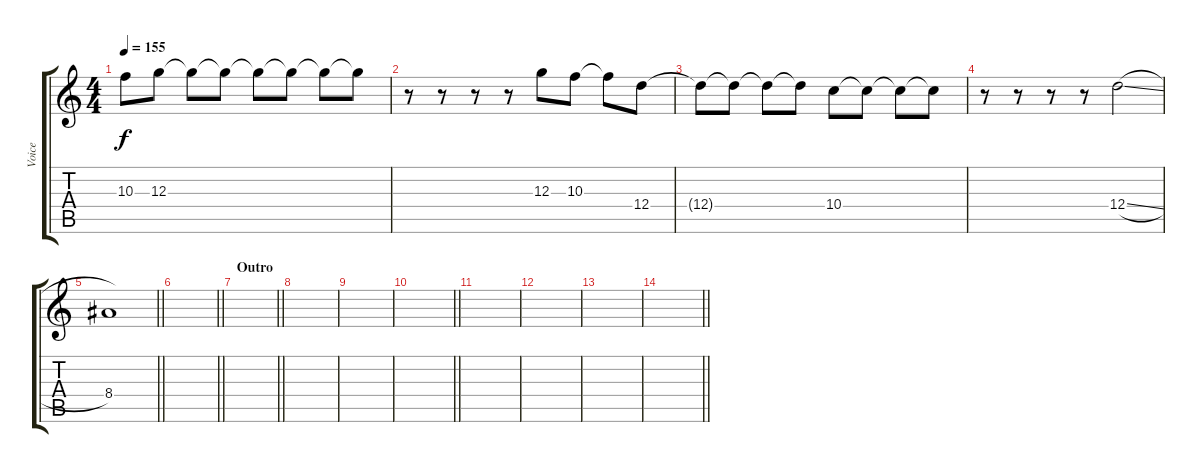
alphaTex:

\track ("Voice" "Voice") {instrument overdrivenguitar}
\staff {score tabs}
\tuning (E4 B3 G3 D3 A2 E2) {hide}
\ts (4 4)
\tempo 155
\clef g2
\ks c
10.3{t}.8{dy f} 12.3.8 12.3{t}.8 12.3{t}.8 12.3{t}.8 12.3{t}.8 12.3{t}.8 12.3{t}.8 |
r.8 r.8 r.8 r.8 12.3.8 10.3.8 10.3{t}.8 12.4.8 |
12.4{t}.8 12.4{t}.8 12.4{t}.8 12.4{t}.8 10.4.8 10.4{t}.8 10.4{t}.8 10.4{t}.8 |
r.8 r.8 r.8 r.8 12.4{sl}.2 |
\barLineRight lightlight
8.4.1 |
\barLineRight lightlight
|
\section ("" "Outro")
\barLineRight lightlight
|
|
|
\barLineRight lightlight
|
|
|
|
\barLineRight lightlight
